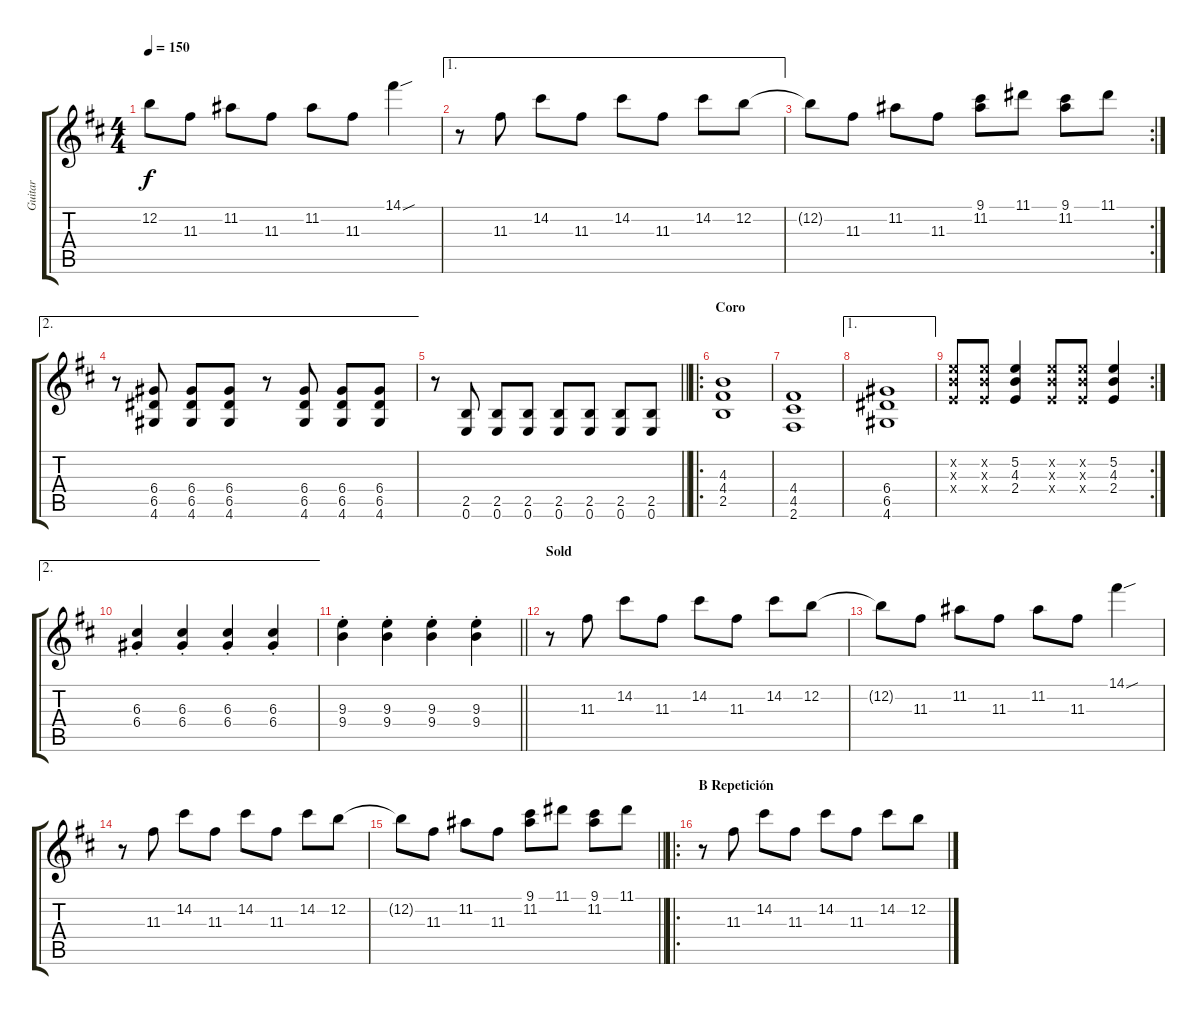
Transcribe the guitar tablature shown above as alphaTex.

\track ("Guitar" "Guitar") {instrument overdrivenguitar}
\staff {score tabs}
\tuning (E4 B3 G3 D3 A2 E2) {hide}
\ts (4 4)
\tempo 150
\clef g2
\ks bminor
12.2{t}.8{dy f} 11.3.8 11.2.8 11.3.8 11.2.8 11.3.8 14.1{sou}.4 |
\ae 1
r.8 11.3.8 14.2.8 11.3.8 14.2.8 11.3.8 14.2.8 12.2.8 |
\rc 2
12.2{t}.8 11.3.8 11.2.8 11.3.8 (9.1 11.2).8 11.1.8 (9.1 11.2).8 11.1.8 |
\ae 2
r.8{instrument overdrivenguitar} (6.4 6.5 4.6).8 (6.4 6.5 4.6).8 (6.4 6.5 4.6).8 r.8 (6.4 6.5 4.6).8 (6.4 6.5 4.6).8 (6.4 6.5 4.6).8 |
\barLineRight lightlight
r.8 (2.5 0.6).8 (2.5 0.6).8 (2.5 0.6).8 (2.5 0.6).8 (2.5 0.6).8 (2.5 0.6).8 (2.5 0.6).8 |
\ro
\section ("" "Coro")
(4.3 4.4 2.5).1 |
(4.4 4.5 2.6).1 |
\ae 1
(6.4 6.5 4.6).1 |
\rc 2
(5.2{x} 4.3{x} 2.4{x}).8 (5.2{x} 4.3{x} 2.4{x}).8 (5.2 4.3 2.4).4 (5.2{x} 4.3{x} 2.4{x}).8 (5.2{x} 4.3{x} 2.4{x}).8 (5.2 4.3 2.4).4 |
\ae 2
(6.3{st} 6.4{st}).4 (6.3{st} 6.4{st}).4 (6.3{st} 6.4{st}).4 (6.3{st} 6.4{st}).4 |
\barLineRight lightlight
(9.3{st} 9.4{st}).4 (9.3{st} 9.4{st}).4 (9.3{st} 9.4{st}).4 (9.3{st} 9.4{st}).4 |
\section ("" "Sold")
r.8 11.3.8 14.2.8 11.3.8 14.2.8 11.3.8 14.2.8 12.2.8 |
12.2{t}.8 11.3.8 11.2.8 11.3.8 11.2.8 11.3.8 14.1{sou}.4 |
r.8 11.3.8 14.2.8 11.3.8 14.2.8 11.3.8 14.2.8 12.2.8 |
\barLineRight lightlight
12.2{t}.8 11.3.8 11.2.8 11.3.8 (9.1 11.2).8 11.1.8 (9.1 11.2).8 11.1.8 |
\ro
\section ("" "B Repetición")
r.8{instrument electricguitarjazz} 11.3.8 14.2.8 11.3.8 14.2.8 11.3.8 14.2.8 12.2.8
